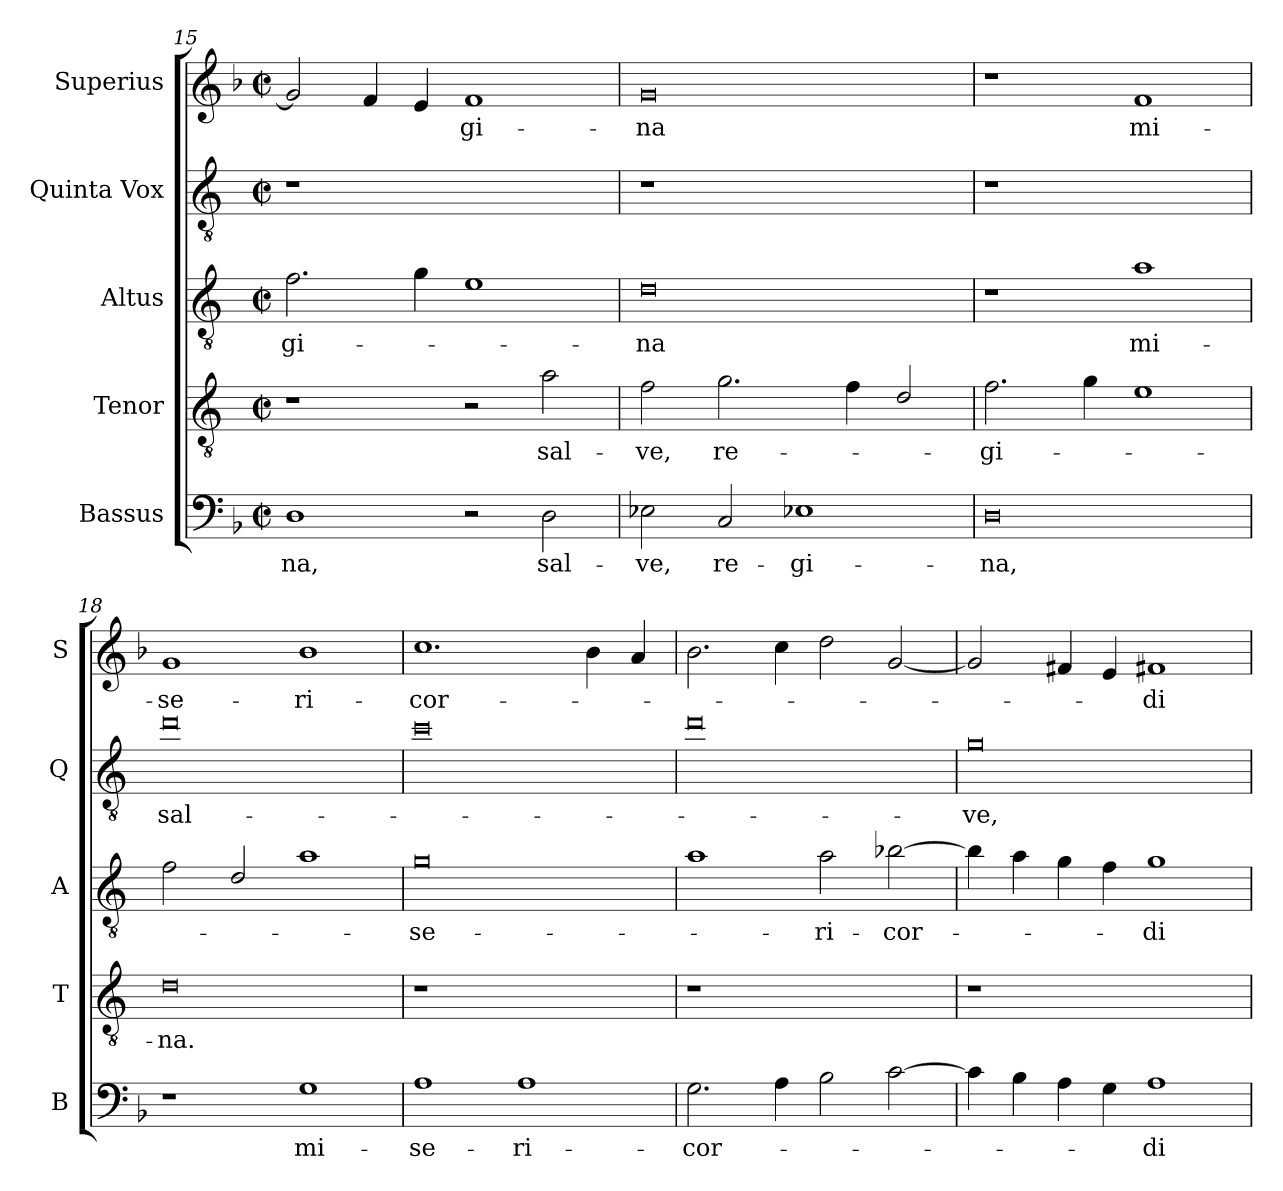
**kern	**text	**kern	**text	**kern	**text	**kern	**text	**kern	**text
*part5	*part5	*part4	*part4	*part3	*part3	*part2	*part2	*part1	*part1
*staff5	*staff5	*staff4	*staff4	*staff3	*staff3	*staff2	*staff2	*staff1	*staff1
*I"Bassus	*	*I"Tenor	*	*I"Altus	*	*I"Quinta Vox	*	*I"Superius	*
*I'B	*	*I'T	*	*I'A	*	*I'Q	*	*I'S	*
*clefF4	*	*clefGv2	*	*clefGv2	*	*clefGv2	*	*clefG2	*
*	*	*ITrd4c7	*	*ITrd4c7	*	*ITrd4c7	*	*	*
*k[b-]	*	*k[b-]	*	*k[b-]	*	*k[b-]	*	*k[b-]	*
*d:	*	*d:	*	*d:	*	*d:	*	*d:	*
*M2/2	*	*M2/2	*	*M2/2	*	*M2/2	*	*M2/2	*
*met(c|)	*	*met(c|)	*	*met(c|)	*	*met(c|)	*	*met(c|)	*
=15	=15	=15	=15	=15	=15	=15	=15	=15	=15
!	!LO:LY:b	!	!	!	!LO:LY:b	!	!	!	!
1D	-na,	1r	.	2.B-\	-gi-	1r	.	2g/]	.
.	.	.	.	.	.	.	.	4f/	.
.	.	.	.	4c\	.	.	.	4e/	.
!	!	!	!	!	!	!	!	!	!LO:LY:b
2r	.	2r	.	1A	.	1ryy	.	1f	-gi-
!	!LO:LY:b	!	!LO:LY:b	!	!	!	!	!	!
2D\	sal-	2d\	sal-	.	.	.	.	.	.
=16	=16	=16	=16	=16	=16	=16	=16	=16	=16
!	!LO:LY:b	!	!LO:LY:b	!	!LO:LY:b	!	!	!	!LO:LY:b
2E-X\	-ve,	2B-\	-ve,	0G	-na	1r	.	0g	-na
!	!LO:LY:b	!	!LO:LY:b	!	!	!	!	!	!
2C/	re-	2.c\	re-	.	.	.	.	.	.
!	!LO:LY:b	!	!	!	!	!	!	!	!
1E-X	-gi-	.	.	.	.	1ryy	.	.	.
.	.	4B-\	.	.	.	.	.	.	.
.	.	2G/	.	.	.	.	.	.	.
=17	=17	=17	=17	=17	=17	=17	=17	=17	=17
!	!LO:LY:b	!	!LO:LY:b	!	!	!	!	!	!
0D	-na,	2.B-\	-gi-	1r	.	1r	.	1r	.
.	.	4c\	.	.	.	.	.	.	.
!	!	!	!	!	!LO:LY:b	!	!	!	!LO:LY:b
.	.	1A	.	1d	mi-	1ryy	.	1f	mi-
=18	=18	=18	=18	=18	=18	=18	=18	=18	=18
!	!	!	!LO:LY:b	!	!	!	!LO:LY:b	!	!LO:LY:b
1r	.	0G	-na.	2B-\	.	0g	sal-	1g	-se-
.	.	.	.	2G/	.	.	.	.	.
!	!LO:LY:b	!	!	!	!	!	!	!	!LO:LY:b
1G	mi-	.	.	1d	.	.	.	1b-	-ri-
=19	=19	=19	=19	=19	=19	=19	=19	=19	=19
!	!LO:LY:b	!	!	!	!LO:LY:b	!	!	!	!LO:LY:b
1A	-se-	1r	.	0c	-se-	0f	.	1.cc	-cor-
!	!LO:LY:b	!	!	!	!	!	!	!	!
1A	-ri-	1ryy	.	.	.	.	.	.	.
.	.	.	.	.	.	.	.	4b-\	.
.	.	.	.	.	.	.	.	4a/	.
!!LO:LB:g=z
=20	=20	=20	=20	=20	=20	=20	=20	=20	=20
!	!LO:LY:b	!	!	!	!	!	!	!	!
2.G\	-cor-	1r	.	1d	.	0g	.	2.b-\	.
4A\	.	.	.	.	.	.	.	4cc\	.
!	!	!	!	!	!LO:LY:b	!	!	!	!
2B-\	.	1ryy	.	2d\	-ri-	.	.	2dd\	.
!	!	!	!	!	!LO:LY:b	!	!	!	!
[2c\	.	.	.	[2e-X\	-cor-	.	.	[2g/	.
=21	=21	=21	=21	=21	=21	=21	=21	=21	=21
!	!	!	!	!	!	!	!LO:LY:b	!	!
4c\]	.	1r	.	4e-\]	.	0c	-ve,	2g/]	.
4B-\	.	.	.	4d\	.	.	.	.	.
4A\	.	.	.	4c\	.	.	.	4f#X/	.
4G\	.	.	.	4B-\	.	.	.	4e/	.
!	!LO:LY:b	!	!	!	!LO:LY:b	!	!	!	!LO:LY:b
1A	-di-	1ryy	.	1c	-di-	.	.	1f#X	-di-
=	=	=	=	=	=	=	=	=	=
*-	*-	*-	*-	*-	*-	*-	*-	*-	*-
